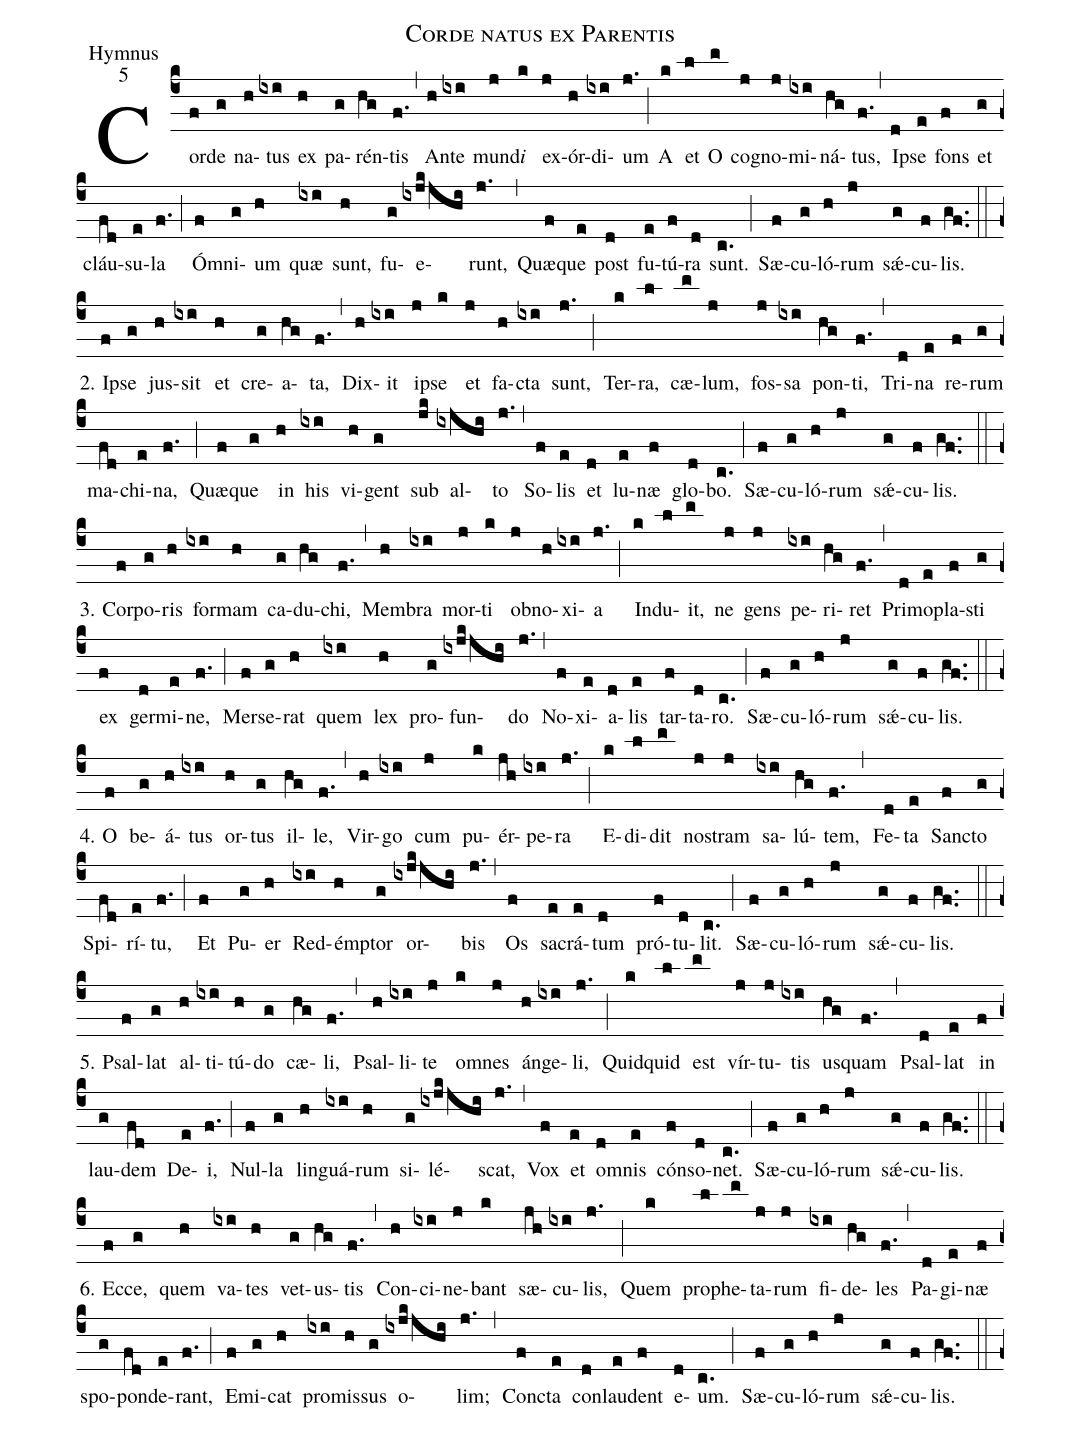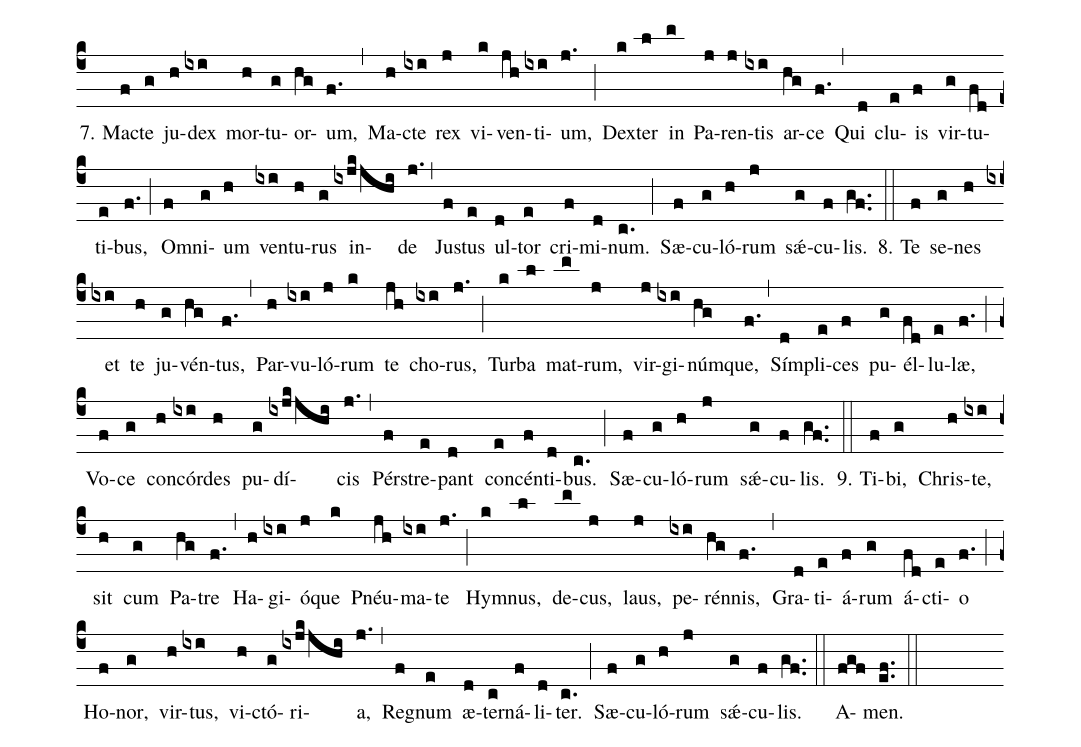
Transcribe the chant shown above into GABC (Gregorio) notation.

name:Corde natus ex Parentis;
office-part:Hymnus;
mode:5;
%%
(c4) Cor(f)de(g) na(h)tus(ixi) ex(h) pa(g)rén(hg)tis(f.) (,) An(h)te(ixi) mun(j)d<i>i</i>(k) ex(j)ór(h)di(ixi)um(j.) (;) A(k) et(l) O(m) co(j)gno(j)mi(ixi)ná(hg)tus,(f.) (,) I(d)pse(e) fons(f) et(g) cláu(fd)su(e)la(f.) (;) Ó(f)mni(g)um(h) quæ(ixi) sunt,(h) fu(g)e(ixjk/jhi)runt,(j.) (,) Quæ(f)que(e) post(d) fu(e)tú(f)ra(d) sunt.(c.) (;) Sæ(f)cu(g)ló(h)rum(j) sǽ(g)cu(f)lis.(gf..) (::)

2. I(f)pse(g) jus(h)sit(ixi) et(h) cre(g)a(hg)ta,(f.) (,) Dix(h)it(ixi) i(j)pse(k) et(j) fa(h)cta(ixi) sunt,(j.) (;) Ter(k)ra,(l) cæ(m)lum,(j) fos(j)sa(ixi) pon(hg)ti,(f.) (,) Tri(d)na(e) re(f)rum(g) ma(fd)chi(e)na,(f.) (;) Quæ(f)que(g) in(h) his(ixi) vi(h)gent(g) sub(jk) al(ixjhi)to(j.) (,) So(f)lis(e) et(d) lu(e)næ(f) glo(d)bo.(c.) (;) Sæ(f)cu(g)ló(h)rum(j) sǽ(g)cu(f)lis.(gf..) (::)

3. Cor(f)po(g)ris(h) for(ixi)mam(h) ca(g)du(hg)chi,(f.) (,) Mem(h)bra(ixi) mor(j)ti(k) ob(j)no(h)xi(ixi)a(j.) (;) In(k)du(l)it,(m) ne(j) gens(j) pe(ixi)ri(hg)ret(f.) (,) Pri(d)mo(e)pla(f)sti(g) ex(f) ger(d)mi(e)ne,(f.) (;) Mer(f)se(g)rat(h) quem(ixi) lex(h) pro(g)fun(ixjk/jhi)do(j.) (,) No(f)xi(e)a(d)lis(e) tar(f)ta(d)ro.(c.) (;) Sæ(f)cu(g)ló(h)rum(j) sǽ(g)cu(f)lis.(gf..) (::)

4. O(f) be(g)á(h)tus(ixi) or(h)tus(g) il(hg)le,(f.) (,) Vir(h)go(ixi) cum(j) pu(k)ér(jh)pe(ixi)ra(j.) (;) E(k)di(l)dit(m) no(j)stram(j) sa(ixi)lú(hg)tem,(f.) (,) Fe(d)ta(e) San(f)cto(g) Spi(fd)rí(e)tu,(f.) (;) Et(f) Pu(g)er(h) Red(ixi)ém(h)ptor(g) or(ixjk/jhi)bis(j.) (,) Os(f) sa(e)crá(e)tum(d) pró(f)tu(d)lit.(c.) (;) Sæ(f)cu(g)ló(h)rum(j) sǽ(g)cu(f)lis.(gf..) (::)

5. Psal(f)lat(g) al(h)ti(ixi)tú(h)do(g) cæ(hg)li,(f.) (,) Psal(h)li(ixi)te(j) o(k)mnes(j) án(h)ge(ixi)li,(j.) (;) Quid(k)quid(l) est(m) vír(j)tu(j)tis(ixi) us(hg)quam(f.) (,) Psal(d)lat(e) in(f) lau(g)dem(fd) De(e)i,(f.) (;) Nul(f)la(g) lin(h)guá(ixi)rum(h) si(g)lé(ixjk/jhi)scat,(j.) (,) Vox(f) et(e) o(d)mnis(e) cón(f)so(d)net.(c.) (;) Sæ(f)cu(g)ló(h)rum(j) sǽ(g)cu(f)lis.(gf..) (::)

6. Ec(f)ce,(g) quem(h) va(ixi)tes(h) vet(g)us(hg)tis(f.) (,) Con(h)ci(ixi)ne(j)bant(k) sæ(jh)cu(ixi)lis,(j.) (;) Quem(k) pro(l)phe(m)ta(j)rum(j) fi(ixi)de(hg)les(f.) (,) Pa(d)gi(e)næ(f) spo(g)pon(fd)de(e)rant,(f.) (;) E(f)mi(g)cat(h) pro(ixi)mis(h)sus(g) o(ixjk/jhi)lim;(j.) (,) Con(f)cta(e) con(d)lau(e)dent(f) e(d)um.(c.) (;) Sæ(f)cu(g)ló(h)rum(j) sǽ(g)cu(f)lis.(gf..) (::)

7. Ma(f)cte(g) ju(h)dex(ixi) mor(h)tu(g)or(hg)um,(f.) (,) Ma(h)cte(ixi) rex(j) vi(k)ven(jh)ti(ixi)um,(j.) (;) Dex(k)ter(l) in(m) Pa(j)ren(j)tis(ixi) ar(hg)ce(f.) (,) Qui(d) clu(e)is(f) vir(g)tu(fd)ti(e)bus,(f.) (;) O(f)mni(g)um(h) ven(ixi)tu(h)rus(g) in(ixjk/jhi)de(j.) (,) Ju(f)stus(e) ul(d)tor(e) cri(f)mi(d)num.(c.) (;) Sæ(f)cu(g)ló(h)rum(j) sǽ(g)cu(f)lis.(gf..) (::)

8. Te(f) se(g)nes(h) et(ixi) te(h) ju(g)vén(hg)tus,(f.) (,) Par(h)vu(ixi)ló(j)rum(k) te(jh) cho(ixi)rus,(j.) (;) Tur(k)ba(l) mat(m)rum,(j) vir(j)gi(ixi)núm(hg)que,(f.) (,) Sím(d)pli(e)ces(f) pu(g)él(fd)lu(e)læ,(f.) (;) Vo(f)ce(g) con(h)cór(ixi)des(h) pu(g)dí(ixjk/jhi)cis(j.) (,) Pér(f)stre(e)pant(d) con(e)cén(f)ti(d)bus.(c.) (;) Sæ(f)cu(g)ló(h)rum(j) sǽ(g)cu(f)lis.(gf..) (::)

9. Ti(f)bi,(g) Chris(h)te,(ixi) sit(h) cum(g) Pa(hg)tre(f.) (,) Ha(h)gi(ixi)ó(j)que(k) Pnéu(jh)ma(ixi)te(j.) (;) Hy(k)mnus,(l) de(m)cus,(j) laus,(j) pe(ixi)rén(hg)nis,(f.) (,) Gra(d)ti(e)á(f)rum(g) á(fd)cti(e)o(f.) (;) Ho(f)nor,(g) vir(h)tus,(ixi) vi(h)ctó(g)ri(ixjk/jhi)a,(j.) (,) Re(f)gnum(e) æ(d)ter(c)ná(f)li(d)ter.(c.) (;) Sæ(f)cu(g)ló(h)rum(j) sǽ(g)cu(f)lis.(gf..) (::) A(fgf)men.(e.f.) (::)
